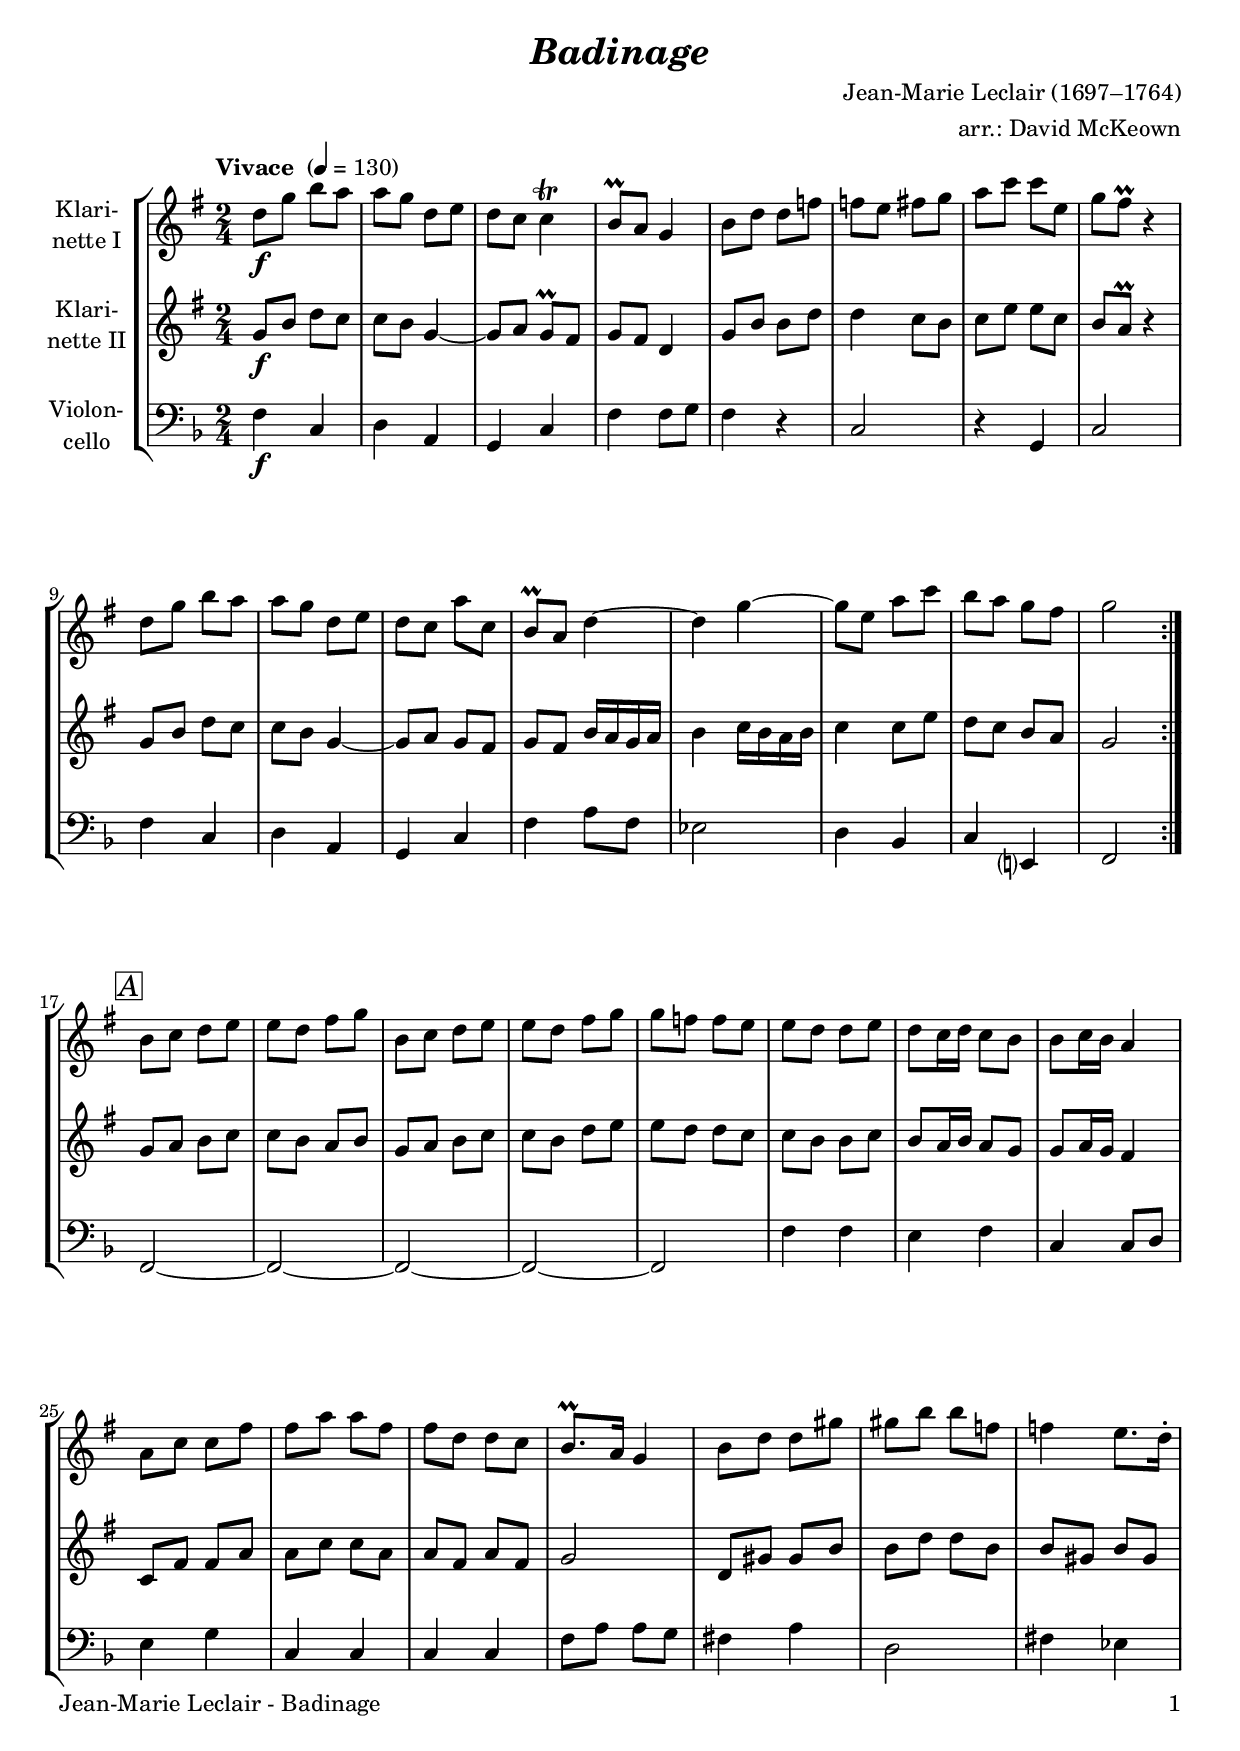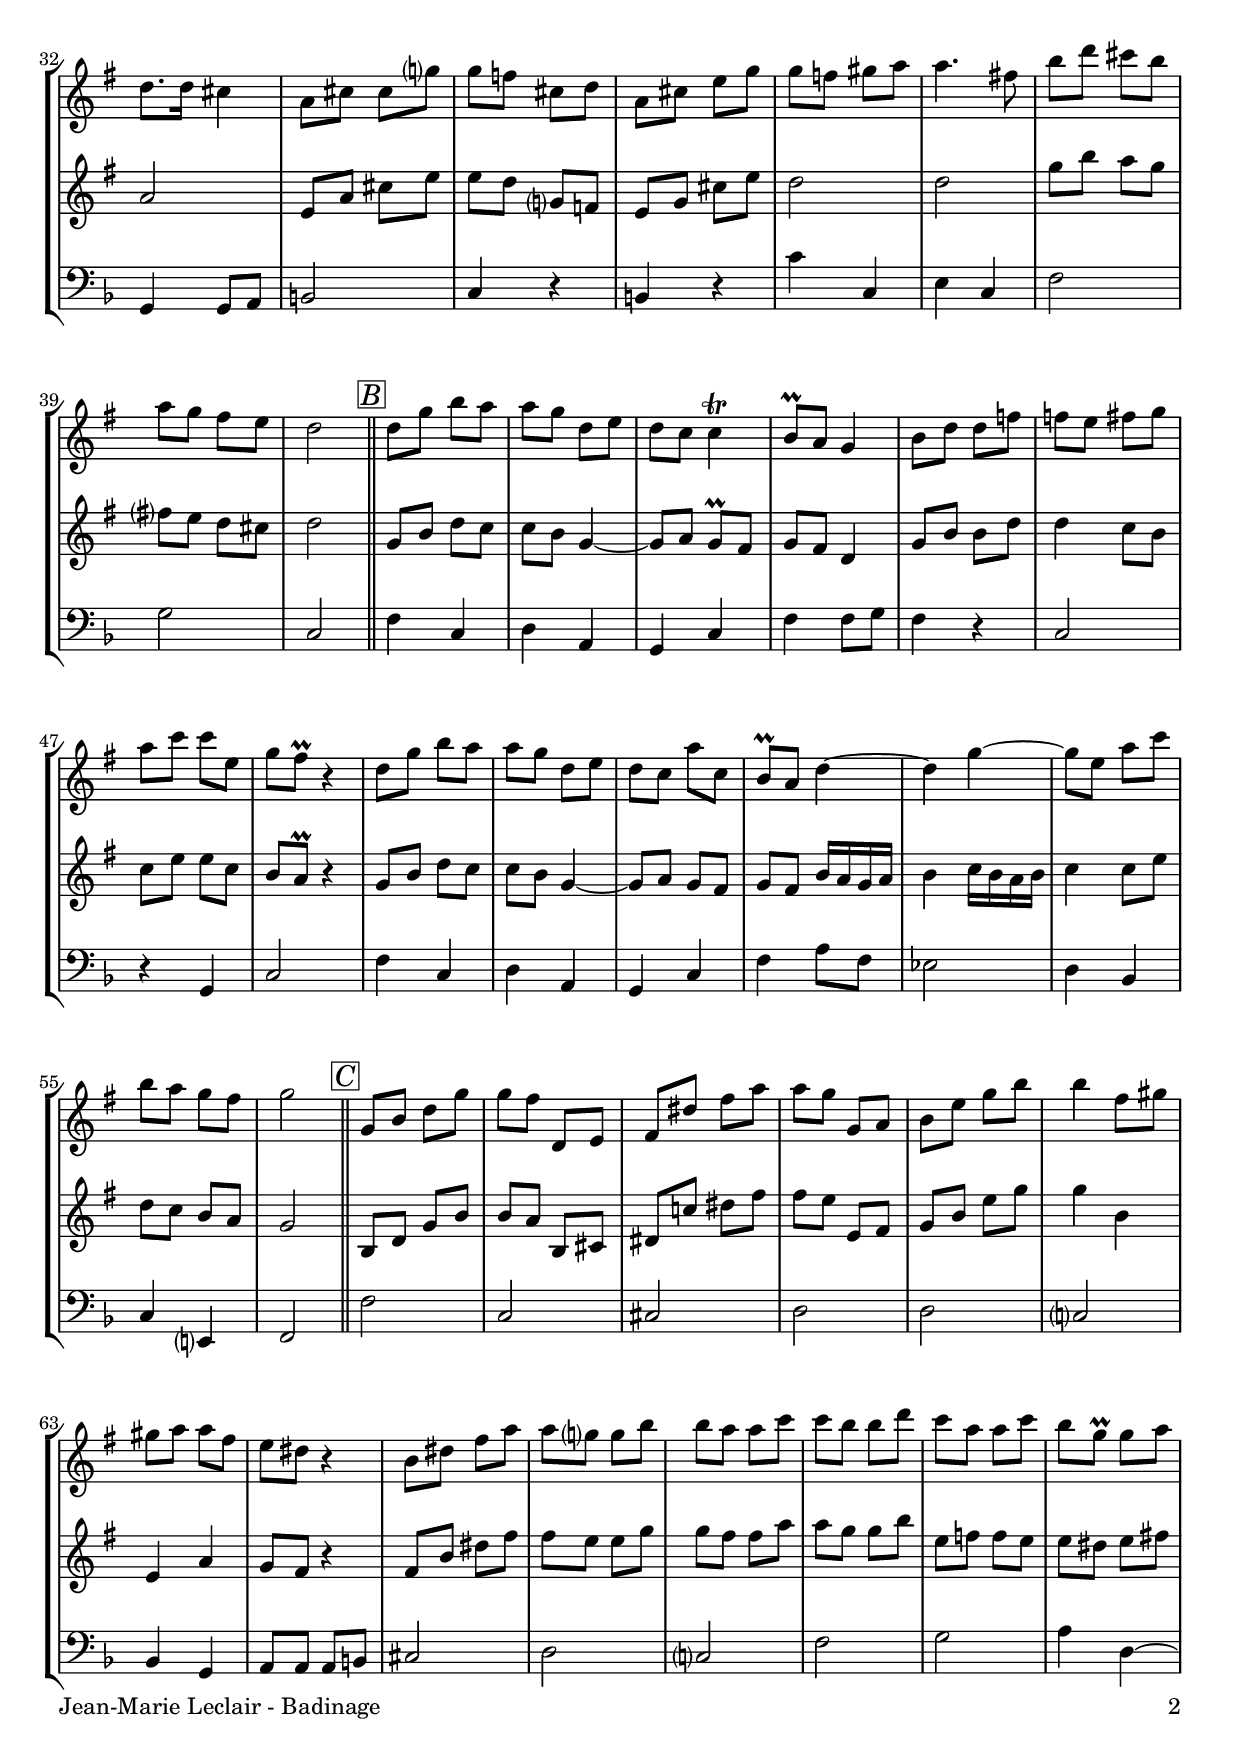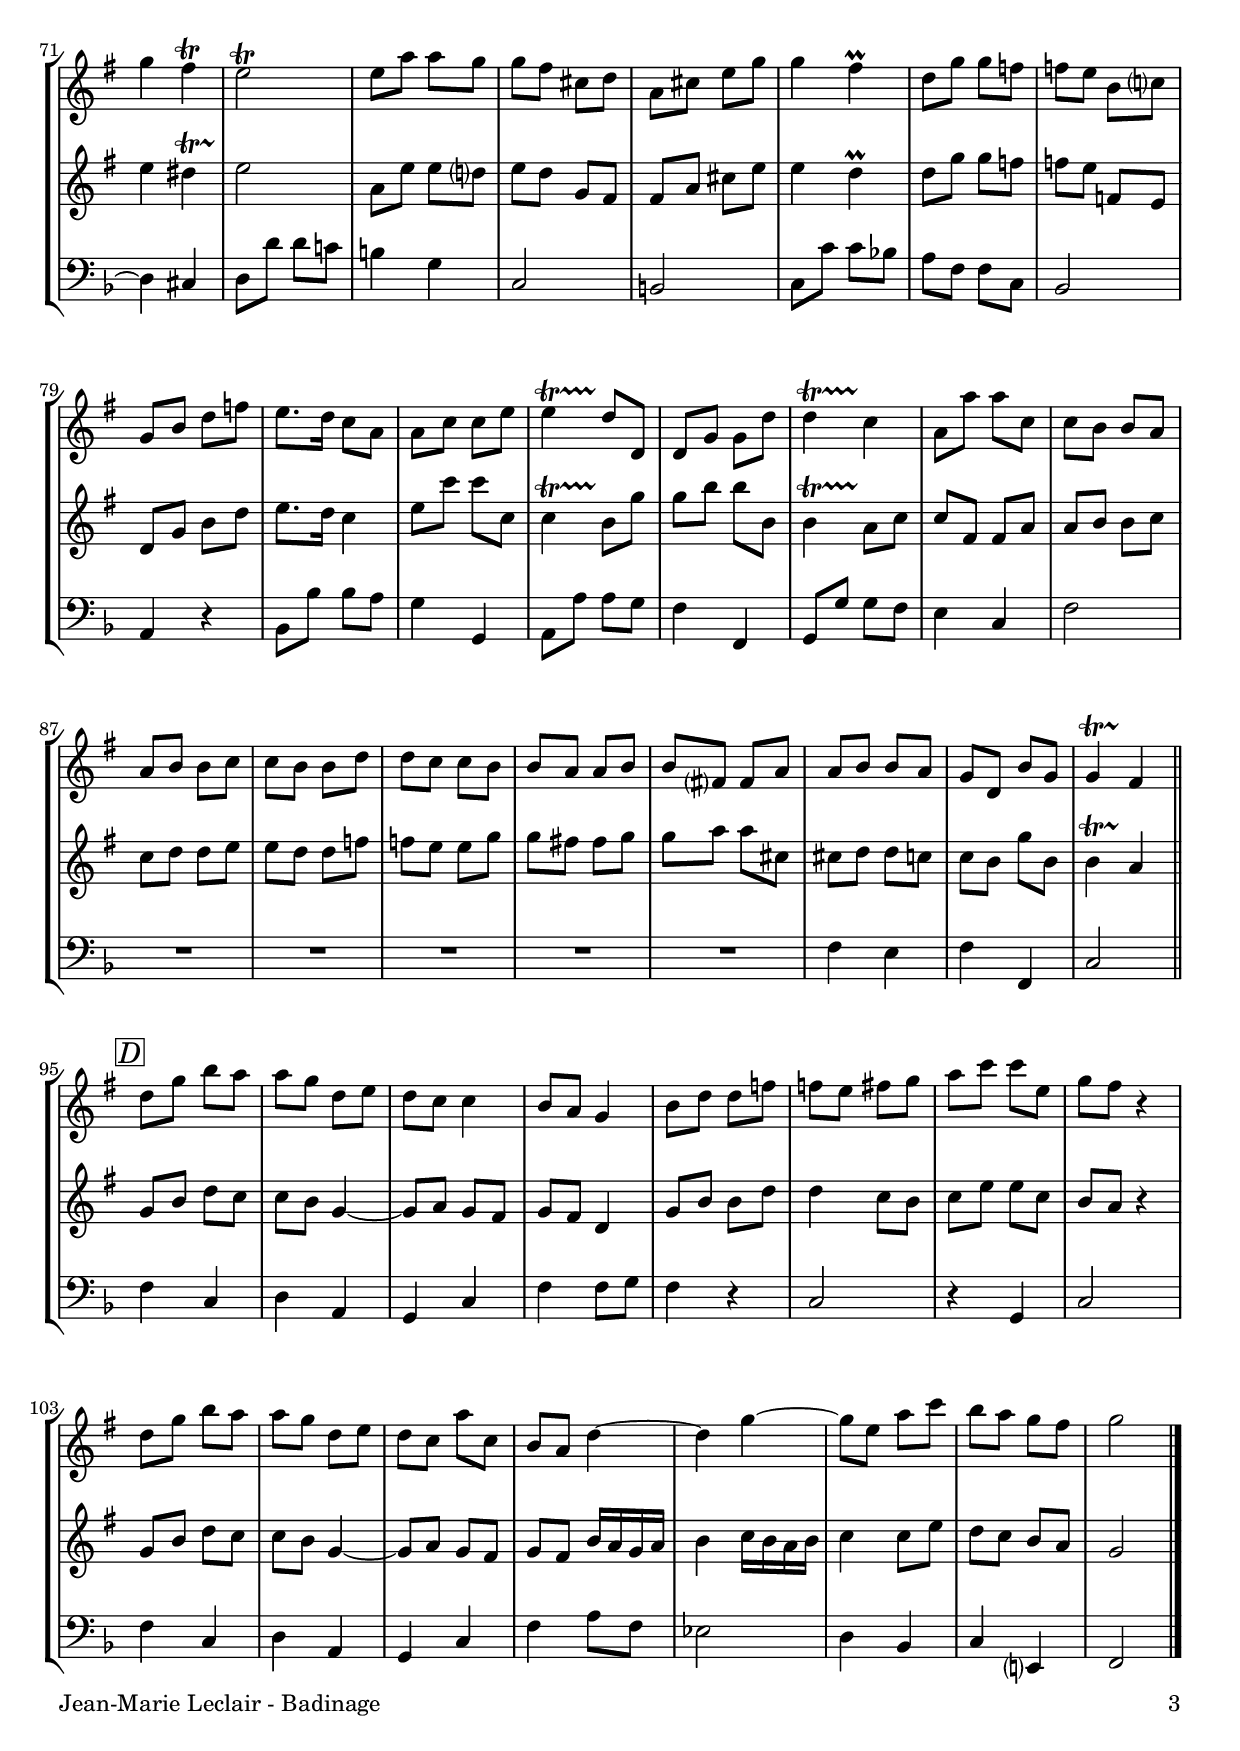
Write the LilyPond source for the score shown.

\version "2.18.2"
\include "deutsch.ly"
  
#(set-global-staff-size 20)

\header {
  title     = \markup \bold \italic "Badinage"
  composer  = "Jean-Marie Leclair (1697–1764)"
  arranger  = "arr.: David McKeown"
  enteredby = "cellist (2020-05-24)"
%  piece     = ""
}

voiceconsts = {
  \key g \major
  \time 2/4
  \clef "treble"
  \numericTimeSignature
  \compressFullBarRests
  % Set default beaming for all staves
%  \set Timing.beamExceptions = #'()
%  \set Timing.baseMoment     = #(ly:make-moment 1 8)
%  \set Timing.beatStructure  = #'(1 1 1)
  \tempo "Vivace " 4=130
}

micl = "clarinet"
mifl = "flute"
miob = "oboe"
mifh = "french horn"
misx = "tenor sax"
mist = "string ensemble 1"
%miba = "cello"
miba = "bassoon"

boxa = {           \mark \markup \box \italic "A" }
boxb = { \bar "||" \mark \markup \box \italic "B" }
boxc = { \bar "||" \mark \markup \box \italic "C" }
boxd = { \bar "||" \mark \markup \box \italic "D" }

rit = \mark \markup \box \italic "rit."

va = \relative c'' {
  \voiceconsts

  \repeat volta 2 {
    d8\f g h a
    a g d e
    d c c4\trill
    h8\prall a g4
    h8 d d f
    f e fis g
    a c c e,
    g fis\prall r4
    d8 g h a
    
    a g d e
    d c a' c,
    h\prall a d4~
    d g~
    g8 e a c
    h a g fis
    g2
  } \boxa
  h,8 c d e
  e d fis g

  h, c d e
  e d fis g
  g f f e
  e d d e
  d c16 d c8 h
  h c16 h a4
  a8 c c fis
  fis a a fis

  fis d d c
  h8.\prall a16 g4
  h8 d d gis
  gis h h f
  f4 e8. d16-.
  d8. d16 cis4
  a8 cis cis g'?
  g f cis d
  a cis e g

  g f gis a
  a4. fis!8
  h d cis h
  a g fis e
  d2 \boxb
  d8 g h a
  a g d e
  d c c4\trill
  h8\prall a g4

  h8 d d f
  f e fis g
  a c c e,
  g fis\prall r4
  d8 g h a
  a g d e
  d c a' c,
  h\prall a d4~
  d g~

  g8 e a c
  h a g fis
  g2 \boxc
  g,8 h d g
  g fis d, e
  fis dis' fis a
  a g g, a
  h e g h
  h4 fis8 gis

  gis a a fis
  e dis r4
  h8 dis fis a
  a g? g h
  h a a c
  c h h d
  c a a c
  h g\prall g a
  g4 fis\trill

  e2\trill
  e8 a a g
  g fis cis d
  a cis e g
  g4 fis\prall
  d8 g g f
  f e h c?
  g h d f
  e8. d16 c8 a

  a c c e
  e4\startTrillSpan d8\stopTrillSpan d,
  d g g d'
  d4\startTrillSpan c\stopTrillSpan
  a8 a' a c,
  c h h a
  a h h c
  c h h d
  d c c h

  h a a h
  h fis? fis a
  a h h a
  g d h' g
  g4\startTrillSpan fis\stopTrillSpan \boxd
  d'8 g h a
  a g d e
  d c c4
  h8 a g4

  h8 d d f
  f e fis g
  a c c e,
  g fis r4
  d8 g h a
  a g d e

  d c a' c,
  h a d4~
  d g~
  g8 e a c
  h a g fis
  g2 \bar "|."
}

vb = \relative c'' {
  \voiceconsts

  \repeat volta 2 {
    g8\f h d c
    c h g4~
    g8 a g\prall fis
    g fis d4
    g8 h h d
    d4 c8 h
    c e e c
    h a\prall r4
    g8 h d c
    
    c h g4~
    g8 a g fis
    g fis h16 a g a
    h4 c16 h a h
    c4 c8 e
    d c h a
    g2
  } \boxa
  g8 a h c
  c h a h

  g a h c
  c h d e
  e d d c
  c h h c
  h a16 h a8 g
  g a16 g fis4
  c8 fis fis a
  a c c a

  a fis a fis
  g2
  d8 gis gis h
  h d d h
  h gis h gis
  a2
  e8 a cis e
  e d g,? f
  e g cis e

  d2
  d
  g8 h a g
  fis? e d cis
  d2 \boxb
  g,8 h d c
  c h g4~
  g8 a g\prall fis
  g fis d4
  g8 h h d

  d4 c8 h
  c e e c
  h a\prall r4
  g8 h d c
  c h g4~
  g8 a g fis
  g fis h16 a g a
  h4 c16 h a h
  c4 c8 e

  d c h a
  g2 \boxc
  h,8 d g h
  h a h, cis
  dis c'! dis fis
  fis e e, fis
  g h e g
  g4 h,
  e, a

  g8 fis r4
  fis8 h dis fis
  fis e e g
  g fis fis a
  a g g h
  e, f f e
  e dis e fis!
  e4 dis\startTrillSpan
  e2\stopTrillSpan

  a,8 e' e d?
  e d g, fis
  fis a cis e
  e4 d\prall
  d8 g g f
  f e f, e
  d g h d
  e8. d16 c4
  e8 c' c c,

  c4\startTrillSpan h8\stopTrillSpan g'
  g h h h,
  h4\startTrillSpan a8\stopTrillSpan c
  c fis, fis a
  a h h c
  c d d e
  e d d f
  f e e g
  g fis! fis g

  g a a cis,
  cis d d c
  c h g' h,
  h4\startTrillSpan a\stopTrillSpan \boxd
  g8 h d c
  c h g4~
  g8 a g fis
  g fis d4
  g8 h h d

  d4 c8 h
  c e e c
  h a r4
  g8 h d c
  c h g4~
  g8 a g fis

  g fis h16 a g a
  h4 c16 h a h
  c4 c8 e
  d c h a
  g2 \bar "|."
}

vc = \relative c' {
  \voiceconsts
  \clef "bass"
  
  \repeat volta 2 {
    g4\f d
    e h
    a d
    g g8 a
    g4 r
    d2
    r4 a
    d2
    g4 d
    e h

    a d
    g h8 g
    f2
    e4 c
    d fis,?
    g2
  } \boxa
  g~
  g~
  g~
  g~
  g

  g'4 g
  fis g
  d d8 e
  fis4 a
  d, d
  d d
  g8 h h a
  gis4 h
  e,2
  gis4 f

  a, a8 h
  cis2
  d4 r
  cis r
  d' d,
  fis d
  g2
  a
  d, \boxb
  g4 d

  e h
  a d
  g g8 a
  g4 r
  d2
  r4 a
  d2
  g4 d
  e h
  a d

  g h8 g
  f2
  e4 c
  d fis,?
  g2 \boxc
  g'
  d
  dis
  e
  e
  d?

  c4 a
  h8 h h cis
  dis2
  e
  d?
  g
  a
  h4 e,~
  e dis
  e8 e' e d!

  cis4 a
  d,2
  cis
  d8 d' d c!
  h g g d
  c2
  h4 r
  c8 c' c h
  a4 a,

  h8 h' h a
  g4 g,
  a8 a' a g
  fis4 d
  g2
  R2*5
  g4 fis
  g g,
  d'2 \boxd

  g4 d
  e h
  a d
  g g8 a
  g4 r
  d2
  r4 a
  d2

  g4 d
  e h
  a d
  g h8 g
  f2
  e4 c
  d fis,?
  g2 \bar "|."
}


music = \new StaffGroup <<
      \new Staff {
	\set Staff.midiInstrument = \micl
	\set Staff.instrumentName = \markup \center-column { "Klari-" "nette I" }
	\transpose g g { \va }
      }

      \new Staff {
	\set Staff.midiInstrument = \micl
	\set Staff.instrumentName = \markup \center-column { "Klari-" "nette II" }
	\transpose g g { \vb }
      }

      \new Staff {
	\set Staff.midiInstrument = \miba
	\set Staff.instrumentName = \markup \center-column { "Violon-" "cello" }
	\transpose g f { \vc }
      }
>>

\book {
   \paper {
    print-page-number = ##t
    print-first-page-number = ##t
    ragged-last-bottom = ##f
    oddHeaderMarkup = \markup \null
    evenHeaderMarkup = \markup \null
    oddFooterMarkup = \markup {
      \fill-line {
        \on-the-fly #print-page-number-check-first
        "Jean-Marie Leclair - Badinage" \fromproperty #'page:page-number-string
      }
    }
    evenFooterMarkup = \oddFooterMarkup
  } \score {
    \music
    \layout {}
  }

  \score {
    \unfoldRepeats \music

    \midi {
      \context {
        \Score
      }
    }
  }
}